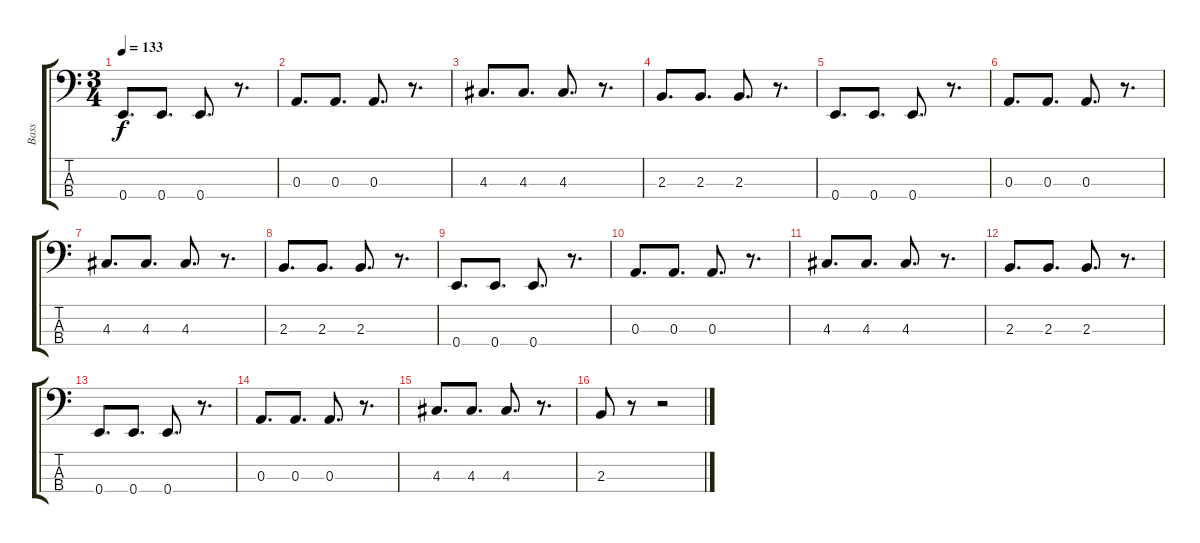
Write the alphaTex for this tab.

\track ("Bass" "Bass") {instrument electricbasspick}
\staff {score tabs}
\tuning (G2 D2 A1 E1) {hide}
\ts (3 4)
\tempo 133
\clef f4
\ks c
0.4.8{d dy f} 0.4.8{d} 0.4.8{d} r.8{d} |
0.3.8{d} 0.3.8{d} 0.3.8{d} r.8{d} |
4.3.8{d} 4.3.8{d} 4.3.8{d} r.8{d} |
2.3.8{d} 2.3.8{d} 2.3.8{d} r.8{d} |
0.4.8{d} 0.4.8{d} 0.4.8{d} r.8{d} |
0.3.8{d} 0.3.8{d} 0.3.8{d} r.8{d} |
4.3.8{d} 4.3.8{d} 4.3.8{d} r.8{d} |
2.3.8{d} 2.3.8{d} 2.3.8{d} r.8{d} |
0.4.8{d} 0.4.8{d} 0.4.8{d} r.8{d} |
0.3.8{d} 0.3.8{d} 0.3.8{d} r.8{d} |
4.3.8{d} 4.3.8{d} 4.3.8{d} r.8{d} |
2.3.8{d} 2.3.8{d} 2.3.8{d} r.8{d} |
0.4.8{d} 0.4.8{d} 0.4.8{d} r.8{d} |
0.3.8{d} 0.3.8{d} 0.3.8{d} r.8{d} |
4.3.8{d} 4.3.8{d} 4.3.8{d} r.8{d} |
2.3.8 r.8 r.2
